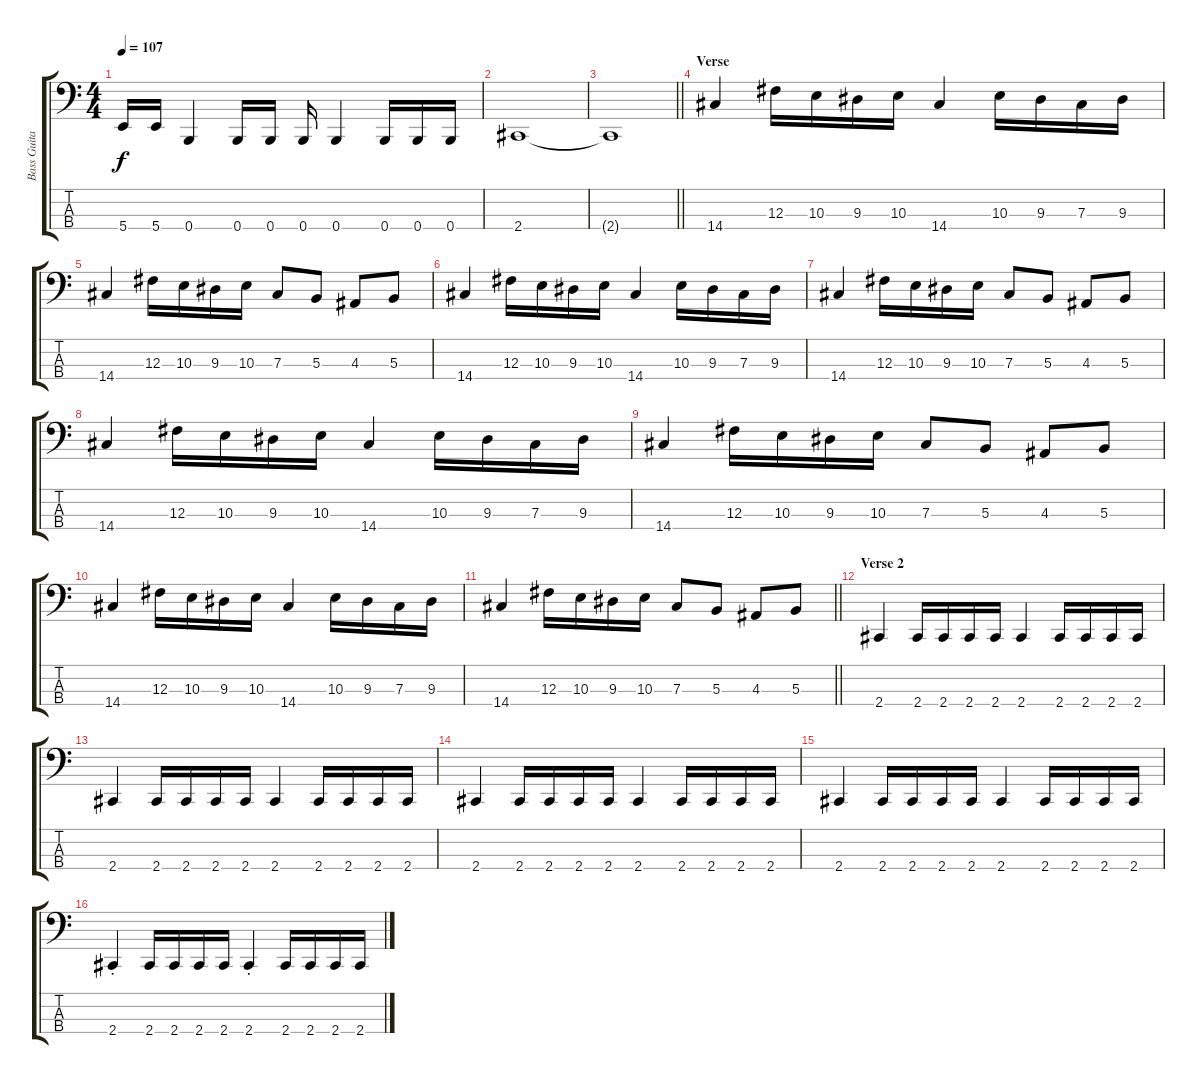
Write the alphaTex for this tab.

\track ("Bass Guitar" "Bass Guita") {instrument electricbasspick}
\staff {score tabs}
\tuning (E2 B1 Gb1 B0) {hide}
\ts (4 4)
\tempo 107
\clef f4
\ks c
5.4.16{dy f} 5.4.16 0.4.4 0.4.16 0.4.16 0.4.16 0.4.4 0.4.16 0.4.16 0.4.16 |
2.4.1 |
\barLineRight lightlight
2.4{t}.1 |
\section ("" "Verse")
14.4.4 12.3.16 10.3.16 9.3.16 10.3.16 14.4.4 10.3.16 9.3.16 7.3.16 9.3.16 |
14.4.4 12.3.16 10.3.16 9.3.16 10.3.16 7.3.8 5.3.8 4.3.8 5.3.8 |
14.4.4 12.3.16 10.3.16 9.3.16 10.3.16 14.4.4 10.3.16 9.3.16 7.3.16 9.3.16 |
14.4.4 12.3.16 10.3.16 9.3.16 10.3.16 7.3.8 5.3.8 4.3.8 5.3.8 |
14.4.4 12.3.16 10.3.16 9.3.16 10.3.16 14.4.4 10.3.16 9.3.16 7.3.16 9.3.16 |
14.4.4 12.3.16 10.3.16 9.3.16 10.3.16 7.3.8 5.3.8 4.3.8 5.3.8 |
14.4.4 12.3.16 10.3.16 9.3.16 10.3.16 14.4.4 10.3.16 9.3.16 7.3.16 9.3.16 |
\barLineRight lightlight
14.4.4 12.3.16 10.3.16 9.3.16 10.3.16 7.3.8 5.3.8 4.3.8 5.3.8 |
\section ("" "Verse 2")
2.4.4 2.4.16 2.4.16 2.4.16 2.4.16 2.4.4 2.4.16 2.4.16 2.4.16 2.4.16 |
2.4.4 2.4.16 2.4.16 2.4.16 2.4.16 2.4.4 2.4.16 2.4.16 2.4.16 2.4.16 |
2.4.4 2.4.16 2.4.16 2.4.16 2.4.16 2.4.4 2.4.16 2.4.16 2.4.16 2.4.16 |
2.4.4 2.4.16 2.4.16 2.4.16 2.4.16 2.4.4 2.4.16 2.4.16 2.4.16 2.4.16 |
2.4{st}.4 2.4.16 2.4.16 2.4.16 2.4.16 2.4{st}.4 2.4.16 2.4.16 2.4.16 2.4.16
